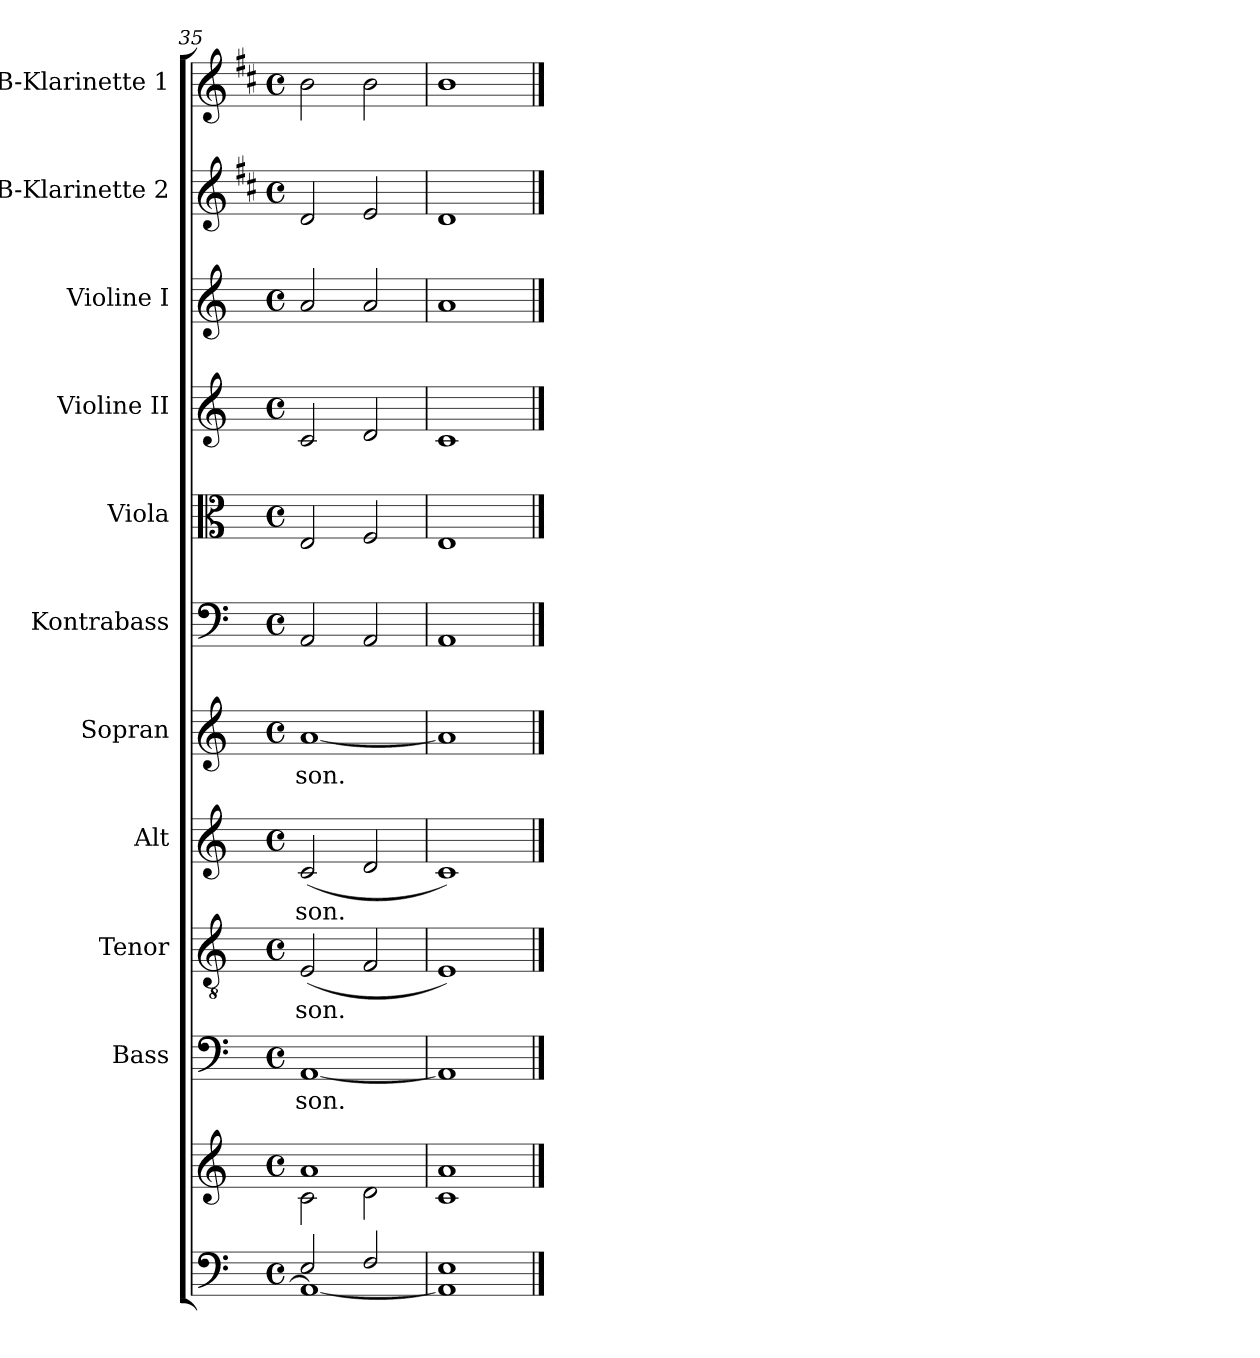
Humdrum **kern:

**kern	**kern	**kern	**text	**kern	**text	**kern	**text	**kern	**text	**kern	**kern	**kern	**kern	**kern	**kern
*part11	*part11	*part10	*part10	*part9	*part9	*part8	*part8	*part7	*part7	*part6	*part5	*part4	*part3	*part2	*part1
*staff12	*staff11	*staff10	*staff10	*staff9	*staff9	*staff8	*staff8	*staff7	*staff7	*staff6	*staff5	*staff4	*staff3	*staff2	*staff1
*	*	*I"Bass	*	*I"Tenor	*	*I"Alt	*	*I"Sopran	*	*I"Kontrabass	*I"Viola	*I"Violine II	*I"Violine I	*I"B-Klarinette 2	*I"B-Klarinette 1
*	*	*I'B.	*	*I'T.	*	*I'A.	*	*I'S.	*	*I'Kb.	*I'Vla.	*I'Vl. II	*I'Vl. I	*I'B Kl. 2	*I'B Kl. 1
*clefF4	*clefG2	*clefF4	*	*clefGv2	*	*clefG2	*	*clefG2	*	*clefF4	*clefC3	*clefG2	*clefG2	*clefG2	*clefG2
*	*	*	*	*	*	*	*	*	*	*ITrd7c12	*	*	*	*ITrd1c2	*ITrd1c2
*k[]	*k[]	*k[]	*	*k[]	*	*k[]	*	*k[]	*	*k[]	*k[]	*k[]	*k[]	*k[]	*k[]
*C:	*C:	*C:	*	*C:	*	*C:	*	*C:	*	*C:	*C:	*C:	*C:	*C:	*C:
*M4/4	*M4/4	*M4/4	*	*M4/4	*	*M4/4	*	*M4/4	*	*M4/4	*M4/4	*M4/4	*M4/4	*M4/4	*M4/4
*met(c)	*met(c)	*met(c)	*	*met(c)	*	*met(c)	*	*met(c)	*	*met(c)	*met(c)	*met(c)	*met(c)	*met(c)	*met(c)
=35	=35	=35	=35	=35	=35	=35	=35	=35	=35	=35	=35	=35	=35	=35	=35
*^	*^	*	*	*	*	*	*	*	*	*	*	*	*	*	*
!	!	!	!	!	!LO:LY:b	!	!LO:LY:b	!	!LO:LY:b	!	!LO:LY:b	!	!	!	!	!	!
2E/	1AA_	1a	2c\	[1AA	-son.	(<2E/	-son.	(<2c/	-son.	[1a	-son.	2AAA/	2E/	2c/	2a/	2c/	2a\
2F/	.	.	2d\	.	.	2F/	.	2d/	.	.	.	2AAA/	2F/	2d/	2a/	2d/	2a\
=36	=36	=36	=36	=36	=36	=36	=36	=36	=36	=36	=36	=36	=36	=36	=36	=36	=36
1E	1AA]	1a	1c	1AA]	.	1E)	.	1c)	.	1a]	.	1AAA	1E	1c	1a	1c	1a
*v	*v	*	*	*	*	*	*	*	*	*	*	*	*	*	*	*	*
*	*v	*v	*	*	*	*	*	*	*	*	*	*	*	*	*	*
==	==	==	==	==	==	==	==	==	==	==	==	==	==	==	==
*-	*-	*-	*-	*-	*-	*-	*-	*-	*-	*-	*-	*-	*-	*-	*-
